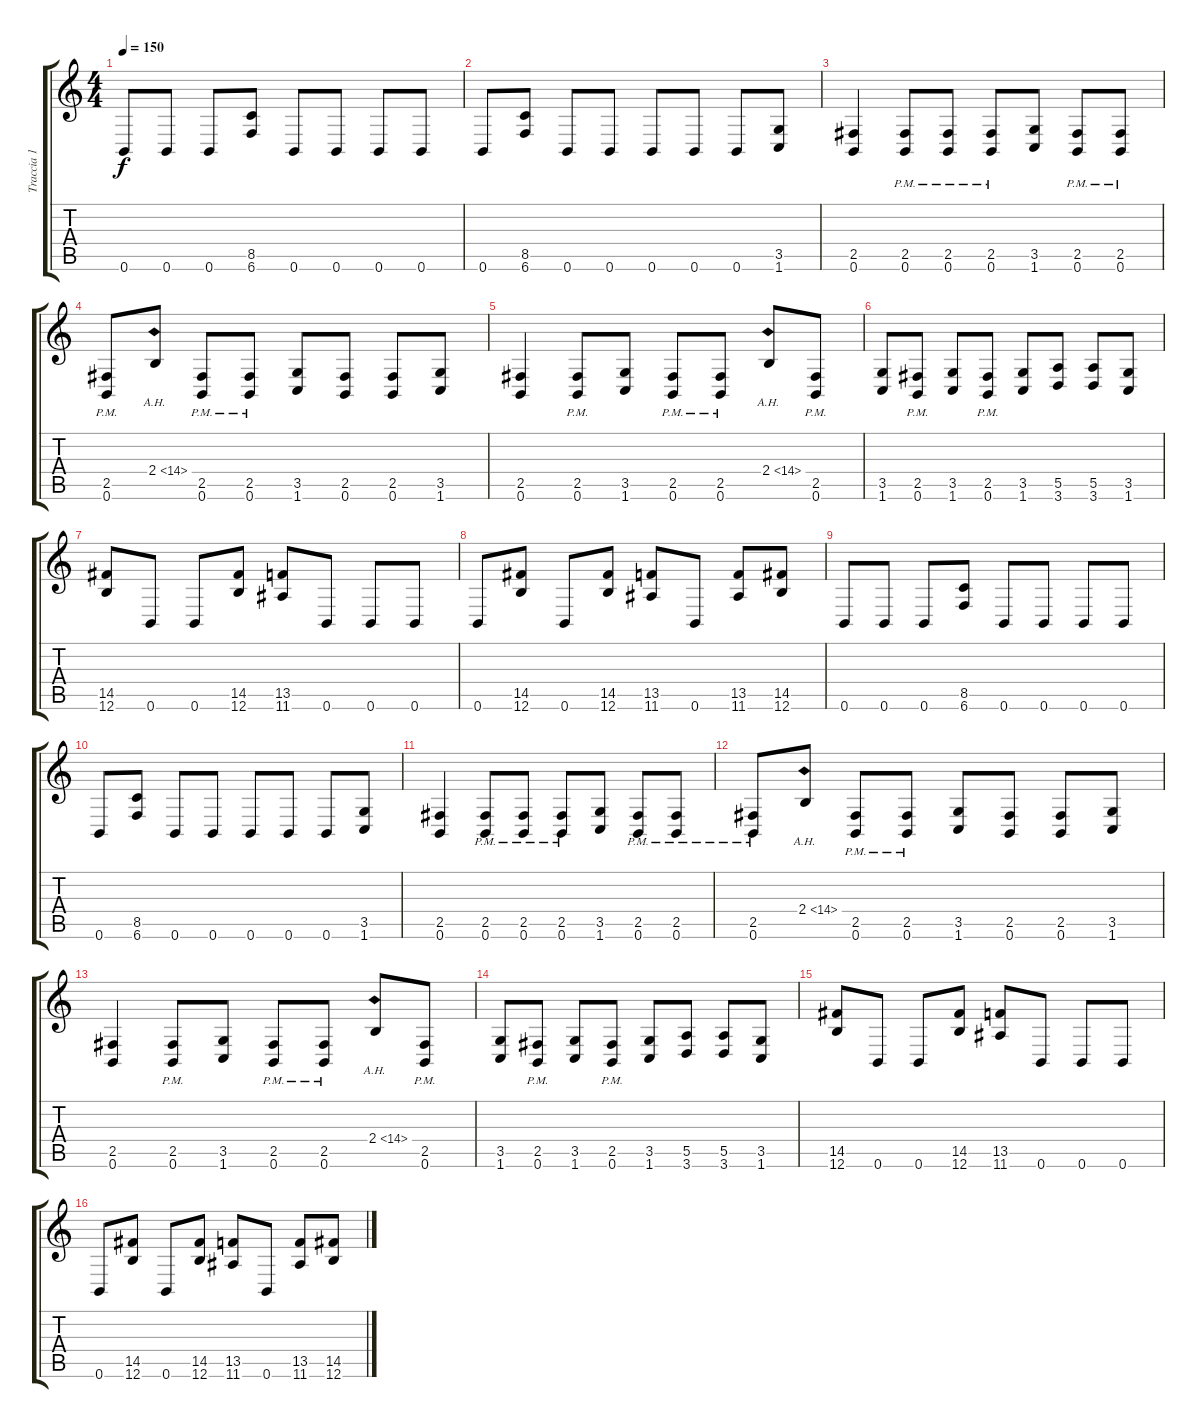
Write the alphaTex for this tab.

\track ("Traccia 1" "Traccia 1") {instrument distortionguitar}
\staff {score tabs}
\tuning (B3 Gb3 D3 A2 E2 B1) {hide}
\ts (4 4)
\tempo 150
\clef g2
\ks c
0.6.8{dy f} 0.6.8 0.6.8 (8.5 6.6).8 0.6.8 0.6.8 0.6.8 0.6.8 |
0.6.8 (8.5 6.6).8 0.6.8 0.6.8 0.6.8 0.6.8 0.6.8 (3.5 1.6).8 |
(2.5 0.6).4 (2.5{pm} 0.6{pm}).8 (2.5{pm} 0.6{pm}).8 (2.5{pm} 0.6{pm}).8 (3.5 1.6).8 (2.5{pm} 0.6{pm}).8 (2.5{pm} 0.6{pm}).8 |
(2.5{pm} 0.6{pm}).8 2.4{ah 12}.8 (2.5{pm} 0.6{pm}).8 (2.5{pm} 0.6{pm}).8 (3.5 1.6).8 (2.5 0.6).8 (2.5 0.6).8 (3.5 1.6).8 |
(2.5 0.6).4 (2.5{pm} 0.6{pm}).8 (3.5 1.6).8 (2.5{pm} 0.6{pm}).8 (2.5{pm} 0.6{pm}).8 2.4{ah 12}.8 (2.5{pm} 0.6{pm}).8 |
(3.5 1.6).8 (2.5{pm} 0.6{pm}).8 (3.5 1.6).8 (2.5{pm} 0.6).8 (3.5 1.6).8 (5.5 3.6).8 (5.5 3.6).8 (3.5 1.6).8 |
(14.5 12.6).8 0.6.8 0.6.8 (14.5 12.6).8 (13.5 11.6).8 0.6.8 0.6.8 0.6.8 |
0.6.8 (14.5 12.6).8 0.6.8 (14.5 12.6).8 (13.5 11.6).8 0.6.8 (13.5 11.6).8 (14.5 12.6).8 |
0.6.8 0.6.8 0.6.8 (8.5 6.6).8 0.6.8 0.6.8 0.6.8 0.6.8 |
0.6.8 (8.5 6.6).8 0.6.8 0.6.8 0.6.8 0.6.8 0.6.8 (3.5 1.6).8 |
(2.5 0.6).4 (2.5{pm} 0.6{pm}).8 (2.5{pm} 0.6{pm}).8 (2.5{pm} 0.6{pm}).8 (3.5 1.6).8 (2.5{pm} 0.6{pm}).8 (2.5{pm} 0.6{pm}).8 |
(2.5{pm} 0.6{pm}).8 2.4{ah 12}.8 (2.5{pm} 0.6{pm}).8 (2.5{pm} 0.6{pm}).8 (3.5 1.6).8 (2.5 0.6).8 (2.5 0.6).8 (3.5 1.6).8 |
(2.5 0.6).4 (2.5{pm} 0.6{pm}).8 (3.5 1.6).8 (2.5{pm} 0.6{pm}).8 (2.5{pm} 0.6{pm}).8 2.4{ah 12}.8 (2.5{pm} 0.6{pm}).8 |
(3.5 1.6).8 (2.5{pm} 0.6{pm}).8 (3.5 1.6).8 (2.5{pm} 0.6).8 (3.5 1.6).8 (5.5 3.6).8 (5.5 3.6).8 (3.5 1.6).8 |
(14.5 12.6).8 0.6.8 0.6.8 (14.5 12.6).8 (13.5 11.6).8 0.6.8 0.6.8 0.6.8 |
0.6.8 (14.5 12.6).8 0.6.8 (14.5 12.6).8 (13.5 11.6).8 0.6.8 (13.5 11.6).8 (14.5 12.6).8
